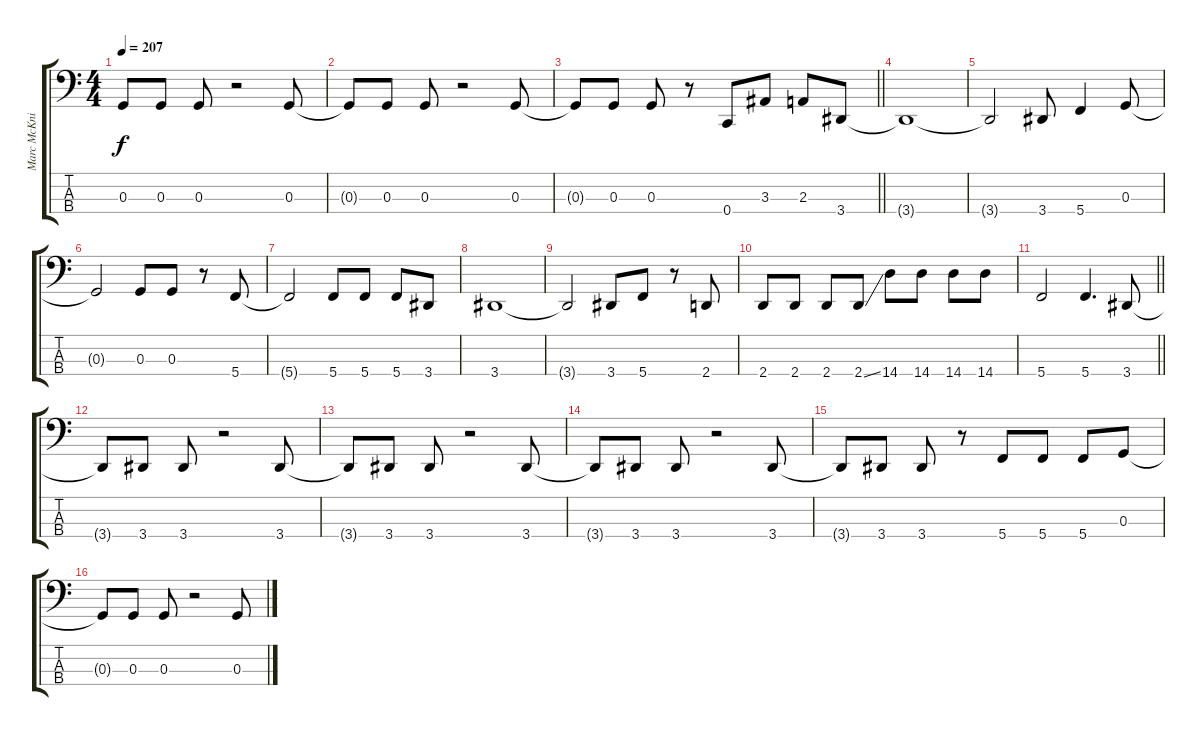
\track ("Marc McKnight" "Marc McKni") {instrument electricbasspick}
\staff {score tabs}
\tuning (F2 C2 G1 C1) {hide}
\ts (4 4)
\tempo 207
\clef f4
\ks c
0.3{t}.8{dy f} 0.3.8 0.3.8 r.2 0.3.8 |
0.3{t}.8 0.3.8 0.3.8 r.2 0.3.8 |
\barLineRight lightlight
0.3{t}.8 0.3.8 0.3.8 r.8 0.4.8 3.3.8 2.3.8 3.4.8 |
3.4{t}.1 |
3.4{t}.2 3.4.8 5.4.4 0.3.8 |
0.3{t}.2 0.3.8 0.3.8 r.8 5.4.8 |
5.4{t}.2 5.4.8 5.4.8 5.4.8 3.4.8 |
3.4.1 |
3.4{t}.2 3.4.8 5.4.8 r.8 2.4.8 |
2.4.8 2.4.8 2.4.8 2.4{ss}.8 14.4.8 14.4.8 14.4.8 14.4.8 |
\barLineRight lightlight
5.4.2 5.4.4{d} 3.4.8 |
3.4{t}.8 3.4.8 3.4.8 r.2 3.4.8 |
3.4{t}.8 3.4.8 3.4.8 r.2 3.4.8 |
3.4{t}.8 3.4.8 3.4.8 r.2 3.4.8 |
3.4{t}.8 3.4.8 3.4.8 r.8 5.4.8 5.4.8 5.4.8 0.3.8 |
0.3{t}.8 0.3.8 0.3.8 r.2 0.3.8
